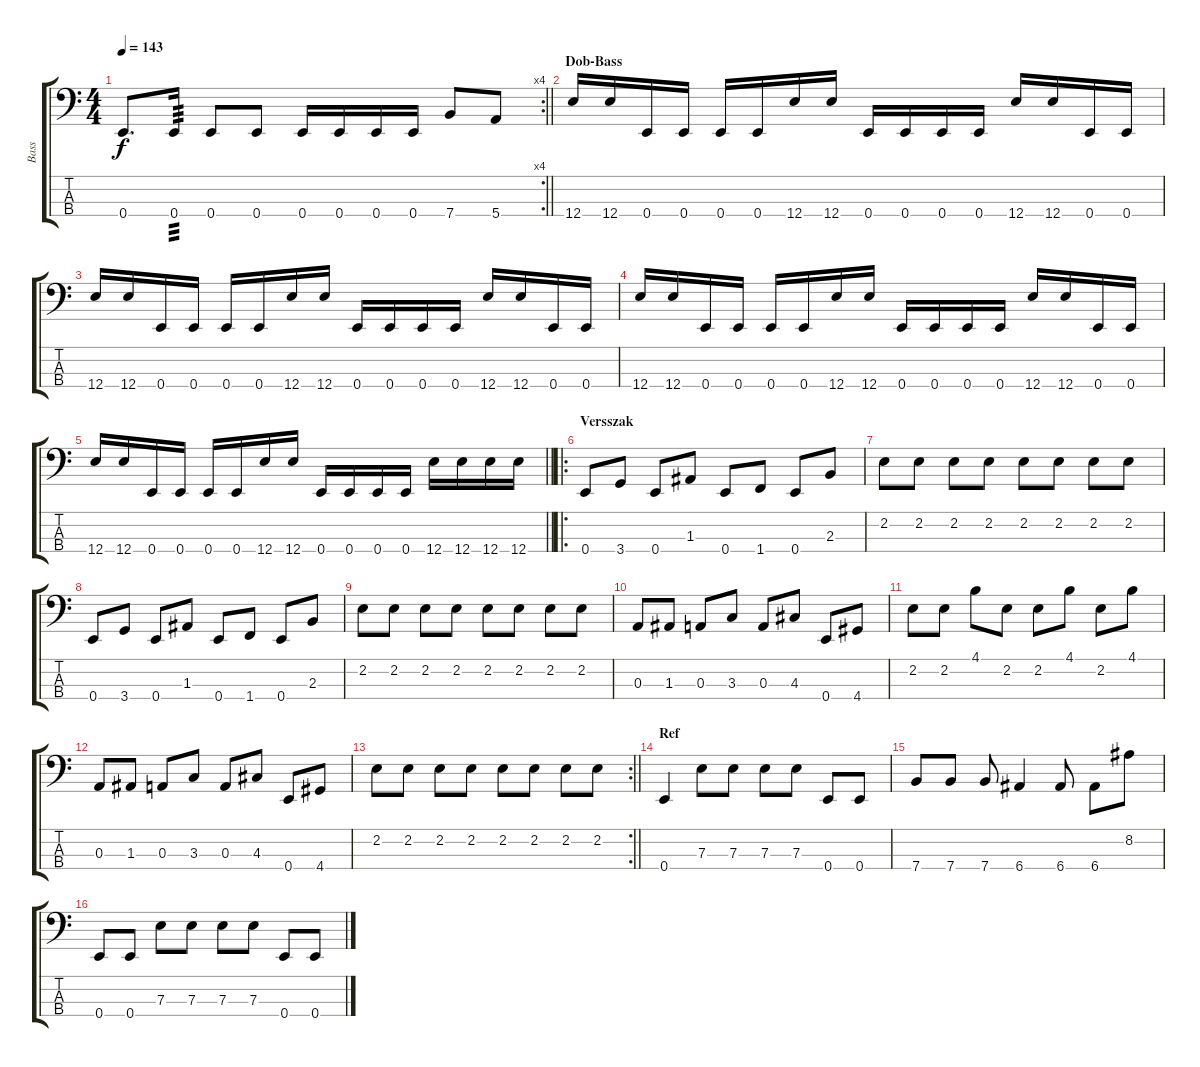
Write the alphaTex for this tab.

\track ("Bass" "Bass") {instrument electricbasspick}
\staff {score tabs}
\tuning (G2 D2 A1 E1) {hide}
\rc 4
\ts (4 4)
\tempo 143
\clef f4
\barLineRight lightlight
\ks c
0.4.8{d dy f} 0.4.16{tp 3} 0.4.8 0.4.8 0.4.16 0.4.16 0.4.16 0.4.16 7.4.8 5.4.8 |
\section ("" "Dob-Bass")
12.4.16 12.4.16 0.4.16 0.4.16 0.4.16 0.4.16 12.4.16 12.4.16 0.4.16 0.4.16 0.4.16 0.4.16 12.4.16 12.4.16 0.4.16 0.4.16 |
12.4.16 12.4.16 0.4.16 0.4.16 0.4.16 0.4.16 12.4.16 12.4.16 0.4.16 0.4.16 0.4.16 0.4.16 12.4.16 12.4.16 0.4.16 0.4.16 |
12.4.16 12.4.16 0.4.16 0.4.16 0.4.16 0.4.16 12.4.16 12.4.16 0.4.16 0.4.16 0.4.16 0.4.16 12.4.16 12.4.16 0.4.16 0.4.16 |
\barLineRight lightlight
12.4.16 12.4.16 0.4.16 0.4.16 0.4.16 0.4.16 12.4.16 12.4.16 0.4.16 0.4.16 0.4.16 0.4.16 12.4.16 12.4.16 12.4.16 12.4.16 |
\ro
\section ("" "Versszak")
0.4.8 3.4.8 0.4.8 1.3.8 0.4.8 1.4.8 0.4.8 2.3.8 |
2.2.8 2.2.8 2.2.8 2.2.8 2.2.8 2.2.8 2.2.8 2.2.8 |
0.4.8 3.4.8 0.4.8 1.3.8 0.4.8 1.4.8 0.4.8 2.3.8 |
2.2.8 2.2.8 2.2.8 2.2.8 2.2.8 2.2.8 2.2.8 2.2.8 |
0.3.8 1.3.8 0.3.8 3.3.8 0.3.8 4.3.8 0.4.8 4.4.8 |
2.2.8 2.2.8 4.1.8 2.2.8 2.2.8 4.1.8 2.2.8 4.1.8 |
0.3.8 1.3.8 0.3.8 3.3.8 0.3.8 4.3.8 0.4.8 4.4.8 |
\rc 2
\barLineRight lightlight
2.2.8 2.2.8 2.2.8 2.2.8 2.2.8 2.2.8 2.2.8 2.2.8 |
\section ("" "Ref")
0.4.4 7.3.8 7.3.8 7.3.8 7.3.8 0.4.8 0.4.8 |
7.4.8 7.4.8 7.4.8 6.4.4 6.4.8 6.4.8 8.2.8 |
0.4.8 0.4.8 7.3.8 7.3.8 7.3.8 7.3.8 0.4.8 0.4.8
